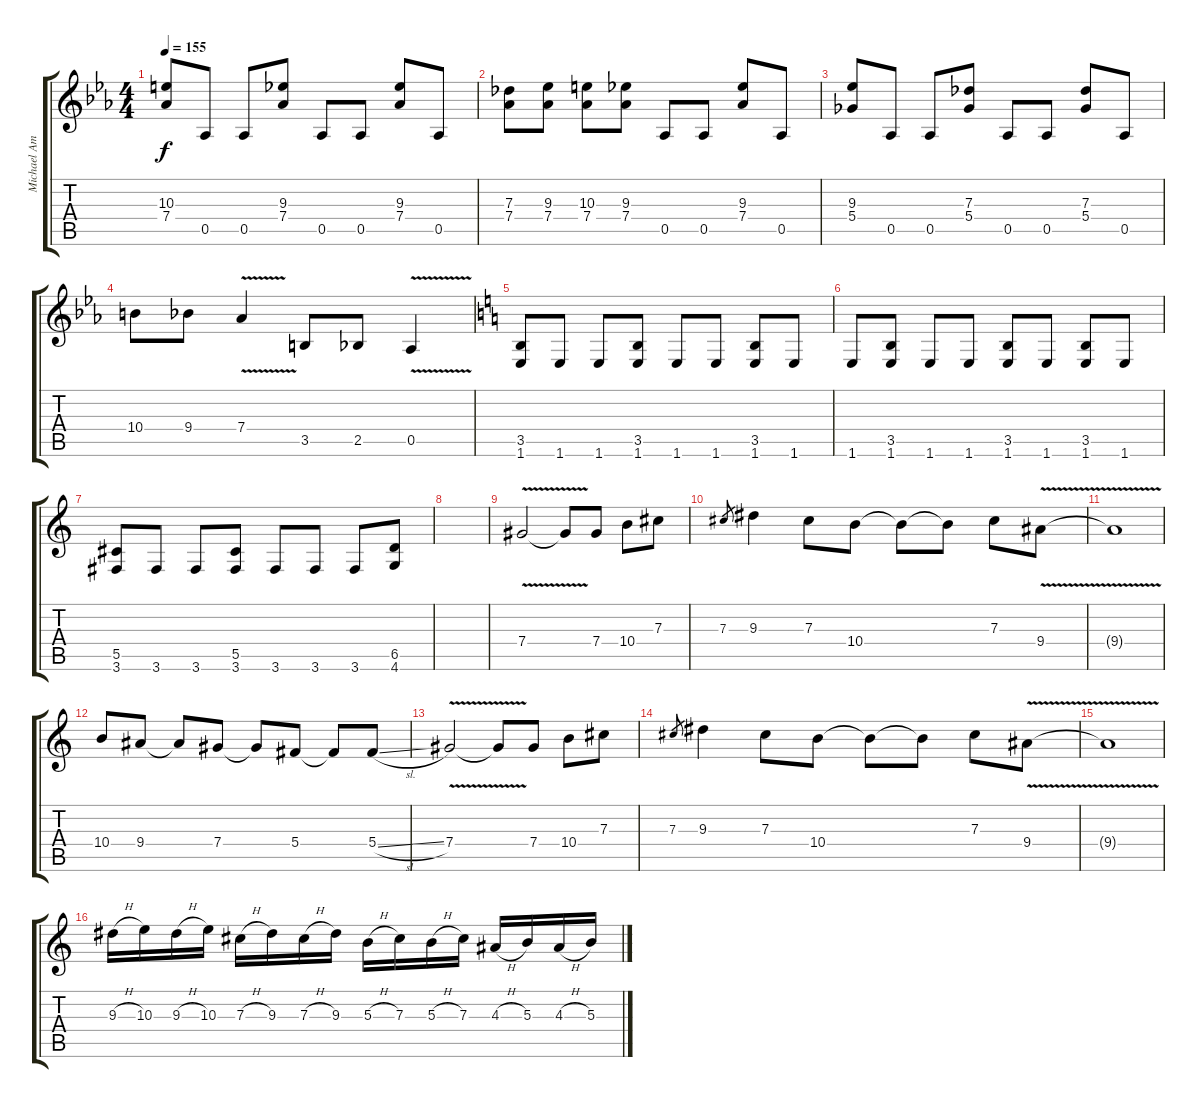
\track ("Michael Amott" "Michael Am") {instrument distortionguitar}
\staff {score tabs}
\tuning (Eb4 Bb3 Gb3 Db3 Ab2 Eb2) {hide}
\ts (4 4)
\tempo 155
\clef g2
\ks cminor
(10.3 7.4).8{dy f} 0.5.8 0.5.8 (9.3 7.4).8 0.5.8 0.5.8 (9.3 7.4).8 0.5.8 |
(7.3 7.4).8 (9.3 7.4).8 (10.3 7.4).8 (9.3 7.4).8 0.5.8 0.5.8 (9.3 7.4).8 0.5.8 |
(9.3 5.4).8 0.5.8 0.5.8 (7.3 5.4).8 0.5.8 0.5.8 (7.3 5.4).8 0.5.8 |
10.4.8 9.4.8 7.4{v}.4 3.5.8 2.5.8 0.5{v}.4 |
\ks c
(3.5 1.6).8 1.6.8 1.6.8 (3.5 1.6).8 1.6.8 1.6.8 (3.5 1.6).8 1.6.8 |
1.6.8 (3.5 1.6).8 1.6.8 1.6.8 (3.5 1.6).8 1.6.8 (3.5 1.6).8 1.6.8 |
(5.5 3.6).8 3.6.8 3.6.8 (5.5 3.6).8 3.6.8 3.6.8 3.6.8 (6.5 4.6).8 |
|
7.4{v}.2 7.4{t}.8 7.4.8 10.4.8 7.3.8 |
7.3.8{gr} 9.3.4 7.3.8 10.4.8 10.4{t}.8 10.4{t}.8 7.3.8 9.4{v}.8 |
9.4{t}.1 |
10.4.8 9.4.8 9.4{t}.8 7.4.8 7.4{t}.8 5.4.8 5.4{t}.8 5.4{sl}.8 |
7.4{v}.2 7.4{t}.8 7.4.8 10.4.8 7.3.8 |
7.3.8{gr} 9.3.4 7.3.8 10.4.8 10.4{t}.8 10.4{t}.8 7.3.8 9.4{v}.8 |
9.4{t}.1 |
9.3{h}.16 10.3.16 9.3{h}.16 10.3.16 7.3{h}.16 9.3.16 7.3{h}.16 9.3.16 5.3{h}.16 7.3.16 5.3{h}.16 7.3.16 4.3{h}.16 5.3.16 4.3{h}.16 5.3.16
